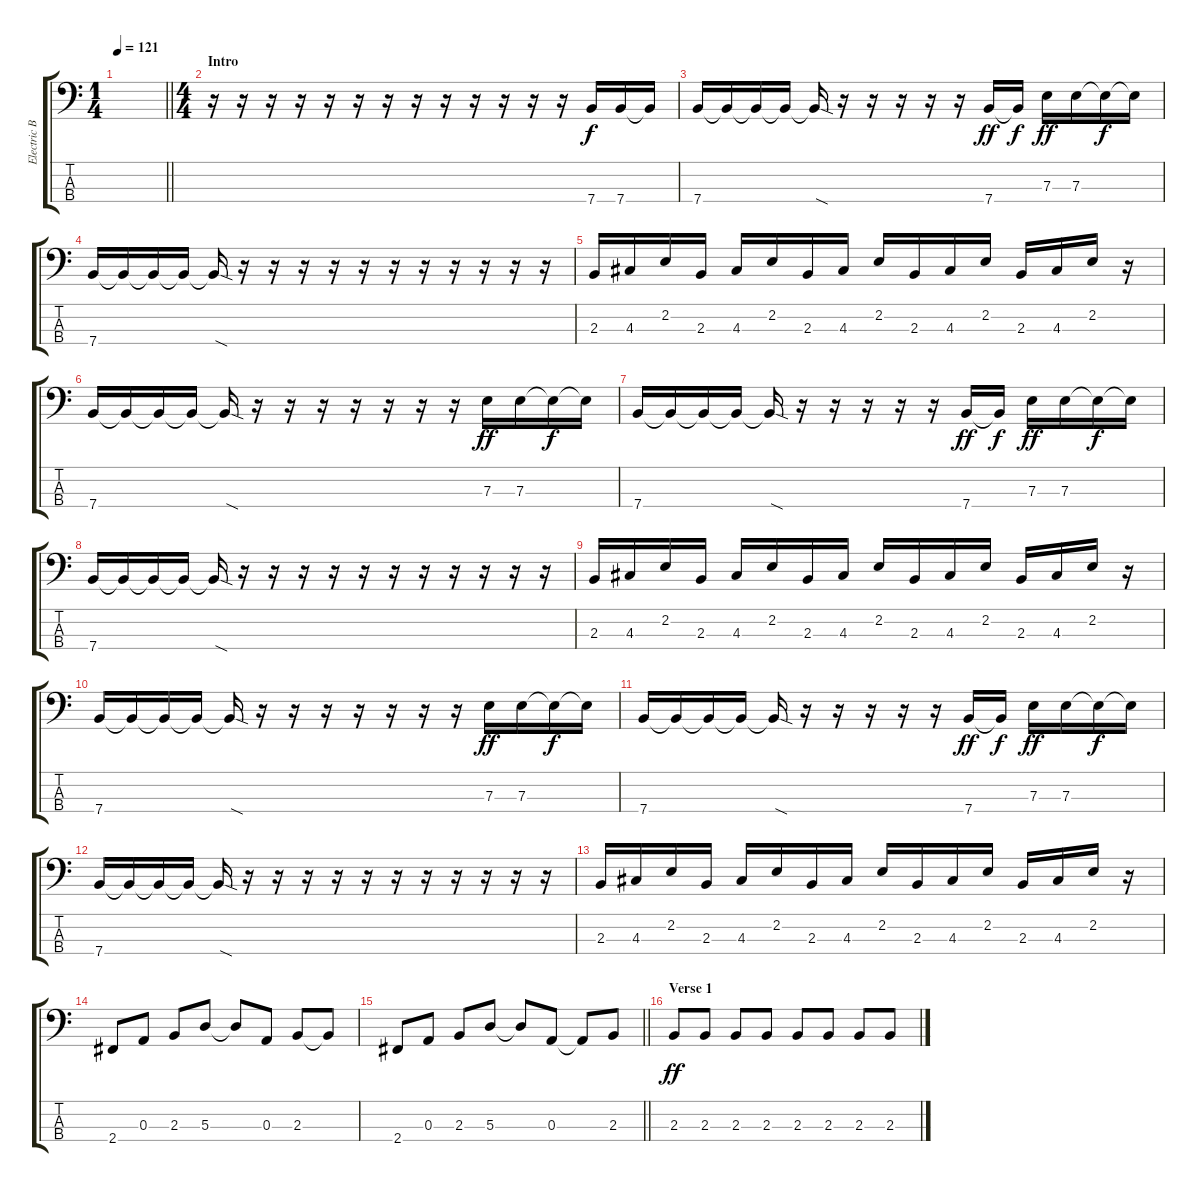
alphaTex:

\track ("Electric Bass" "Electric B") {instrument electricbassfinger}
\staff {score tabs}
\tuning (G2 D2 A1 E1) {hide}
\ts (1 4)
\tempo 121
\clef f4
\barLineRight lightlight
\ks c
|
\ts (4 4)
\section ("" "Intro")
r.16 r.16 r.16 r.16 r.16 r.16 r.16 r.16 r.16 r.16 r.16 r.16 r.16 7.4.16 7.4.16 7.4{t}.16 |
7.4.16 7.4{t}.16 7.4{t}.16 7.4{t}.16 7.4{sod t}.16 r.16 r.16 r.16 r.16 r.16 7.4.16{dy ff} 7.4{t}.16{dy f} 7.3.16{dy ff} 7.3.16 7.3{t}.16{dy f} 7.3{t}.16 |
7.4.16 7.4{t}.16 7.4{t}.16 7.4{t}.16 7.4{sod t}.16 r.16 r.16 r.16 r.16 r.16 r.16 r.16 r.16 r.16 r.16 r.16 |
2.3.16 4.3.16 2.2.16 2.3.16 4.3.16 2.2.16 2.3.16 4.3.16 2.2.16 2.3.16 4.3.16 2.2.16 2.3.16 4.3.16 2.2.16 r.16 |
7.4.16 7.4{t}.16 7.4{t}.16 7.4{t}.16 7.4{sod t}.16 r.16 r.16 r.16 r.16 r.16 r.16 r.16 7.3.16{dy ff} 7.3.16 7.3{t}.16{dy f} 7.3{t}.16 |
7.4.16 7.4{t}.16 7.4{t}.16 7.4{t}.16 7.4{sod t}.16 r.16 r.16 r.16 r.16 r.16 7.4.16{dy ff} 7.4{t}.16{dy f} 7.3.16{dy ff} 7.3.16 7.3{t}.16{dy f} 7.3{t}.16 |
7.4.16 7.4{t}.16 7.4{t}.16 7.4{t}.16 7.4{sod t}.16 r.16 r.16 r.16 r.16 r.16 r.16 r.16 r.16 r.16 r.16 r.16 |
2.3.16 4.3.16 2.2.16 2.3.16 4.3.16 2.2.16 2.3.16 4.3.16 2.2.16 2.3.16 4.3.16 2.2.16 2.3.16 4.3.16 2.2.16 r.16 |
7.4.16 7.4{t}.16 7.4{t}.16 7.4{t}.16 7.4{sod t}.16 r.16 r.16 r.16 r.16 r.16 r.16 r.16 7.3.16{dy ff} 7.3.16 7.3{t}.16{dy f} 7.3{t}.16 |
7.4.16 7.4{t}.16 7.4{t}.16 7.4{t}.16 7.4{sod t}.16 r.16 r.16 r.16 r.16 r.16 7.4.16{dy ff} 7.4{t}.16{dy f} 7.3.16{dy ff} 7.3.16 7.3{t}.16{dy f} 7.3{t}.16 |
7.4.16 7.4{t}.16 7.4{t}.16 7.4{t}.16 7.4{sod t}.16 r.16 r.16 r.16 r.16 r.16 r.16 r.16 r.16 r.16 r.16 r.16 |
2.3.16 4.3.16 2.2.16 2.3.16 4.3.16 2.2.16 2.3.16 4.3.16 2.2.16 2.3.16 4.3.16 2.2.16 2.3.16 4.3.16 2.2.16 r.16 |
2.4.8 0.3.8 2.3.8 5.3.8 5.3{t}.8 0.3.8 2.3.8 2.3{t}.8 |
\barLineRight lightlight
2.4.8 0.3.8 2.3.8 5.3.8 5.3{t}.8 0.3.8 0.3{t}.8 2.3.8 |
\section ("" "Verse 1")
2.3.8{dy ff} 2.3.8 2.3.8 2.3.8 2.3.8 2.3.8 2.3.8 2.3.8
